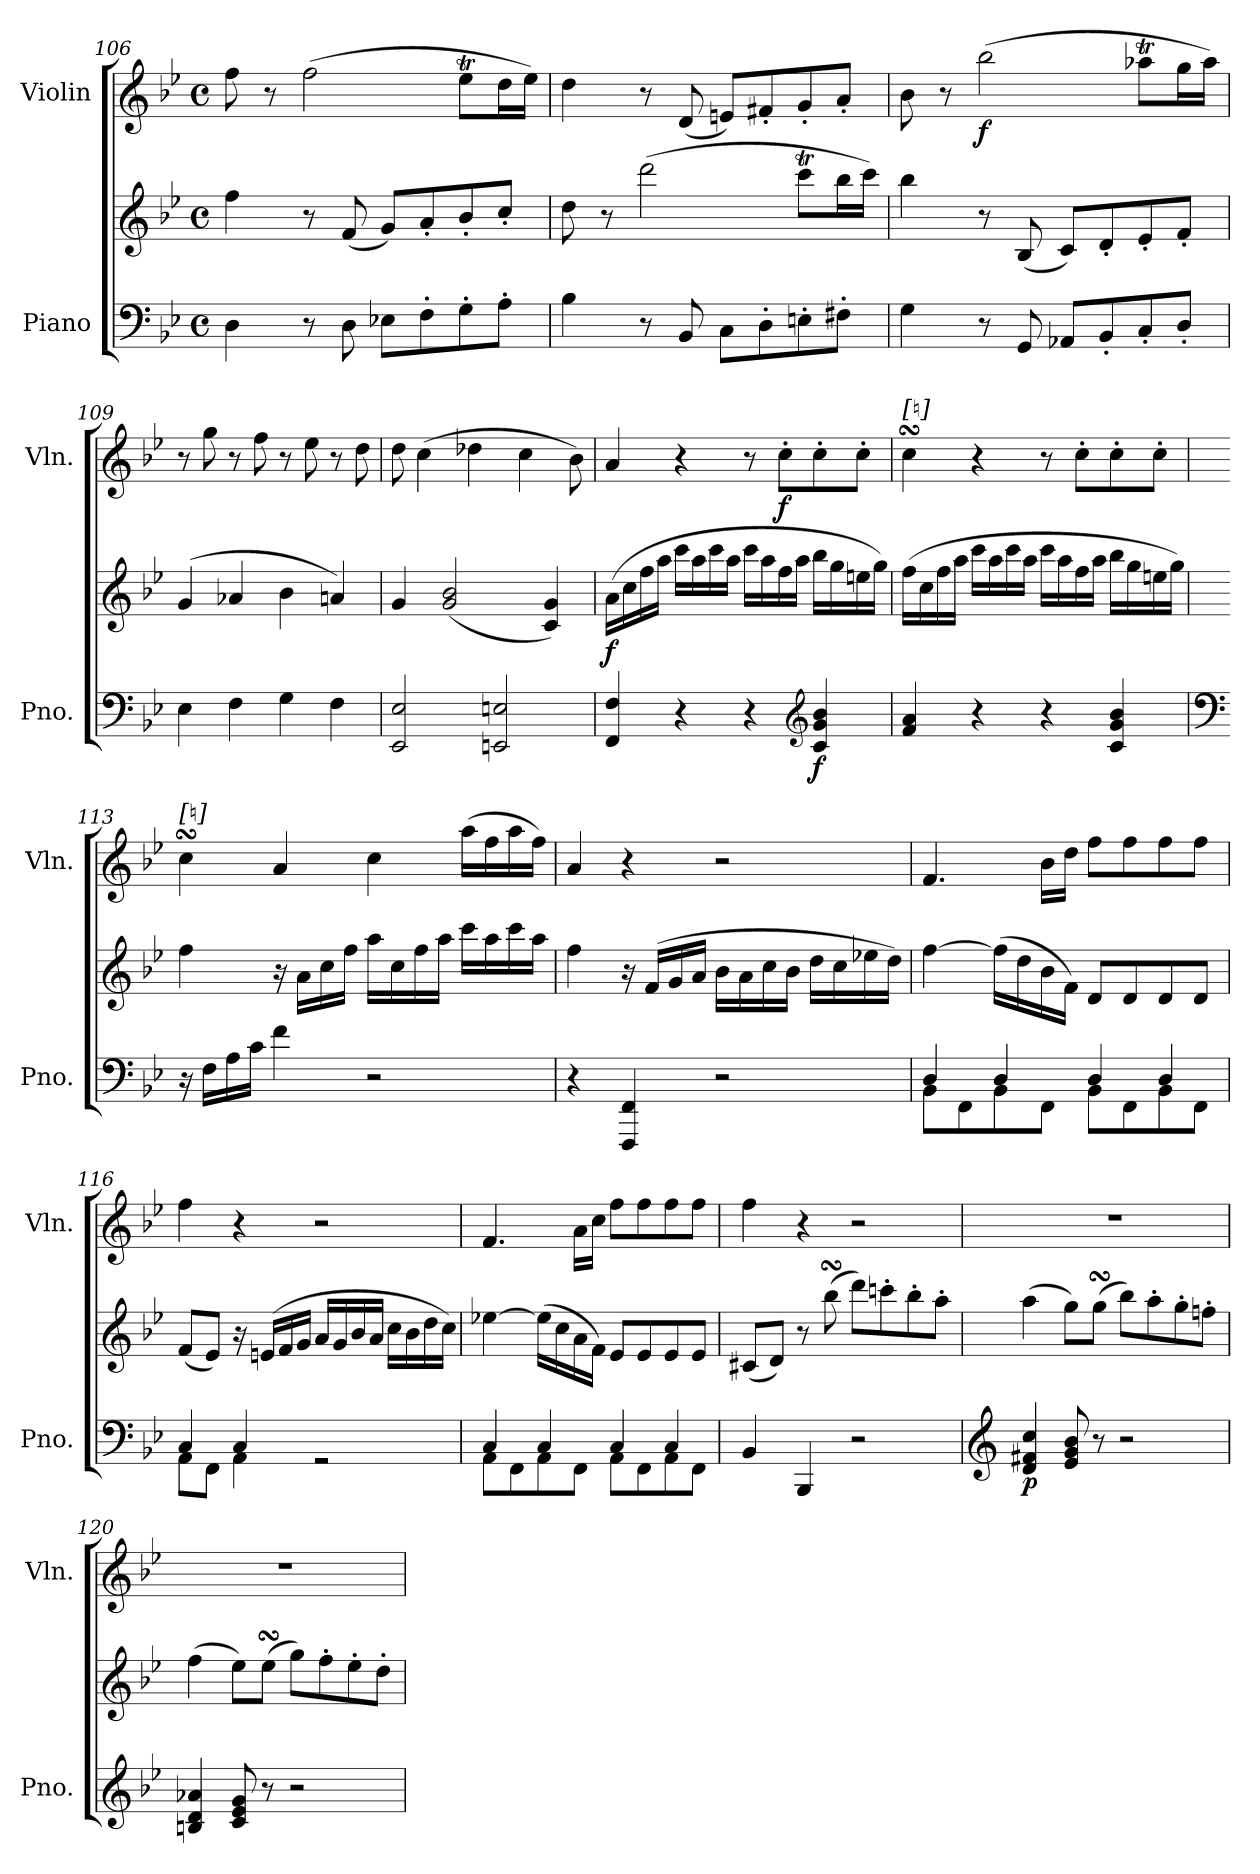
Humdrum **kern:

**kern	**kern	**dynam	**kern	**dynam
*part2	*part2	*part2	*part1	*part1
*staff3	*staff2	*staff2/3	*staff1	*staff1
*I"Piano	*	*	*I"Violin	*
*I'Pno.	*	*	*I'Vln.	*
*clefF4	*clefG2	*	*clefG2	*
*k[b-e-]	*k[b-e-]	*	*k[b-e-]	*
*M4/4	*M4/4	*	*M4/4	*
*met(c)	*met(c)	*	*met(c)	*
=106	=106	=106	=106	=106
4D\	4ff\	.	8ff\	.
.	.	.	8r	.
8r	8r	.	(>2ff\	.
8D\	(<8f/	.	.	.
8E-X\L	8g/L)	.	.	.
8F'\	8a'/	.	.	.
8G'\	8b-'/	.	8ee-T\L	.
8A'\J	8cc'/J	.	16dd\L	.
.	.	.	16ee-\JJ)	.
=107	=107	=107	=107	=107
4B-\	8dd\	.	4dd\	.
.	8r	.	.	.
8r	(>2ddd\	.	8r	.
8BB-/	.	.	(<8d/	.
8C\L	.	.	8en/L)	.
8D'\	.	.	8f#X'/	.
8En'\	8cccT\L	.	8g'/	.
8F#X'\J	16bb-\L	.	8a'/J	.
.	16ccc\JJ)	.	.	.
=108	=108	=108	=108	=108
4G\	4bb-\	.	8b-\	.
.	.	.	8r	.
!	!	!	!	!LO:DY:b
8r	8r	.	(>2bb-\	f
8GG/	(<8B-/	.	.	.
8AA-X/L	8c/L)	.	.	.
8BB-'/	8d'/	.	.	.
8C'/	8e-'/	.	8aa-XT\L	.
8D'/J	8f'/J	.	16gg\L	.
.	.	.	16aa-\JJ)	.
!!LO:LB:g=z
=109	=109	=109	=109	=109
4E-\	(>4g/	.	8r	.
.	.	.	8gg\	.
4F\	4a-X/	.	8r	.
.	.	.	8ff\	.
4G\	4b-\	.	8r	.
.	.	.	8ee-\	.
4F\	4an/)	.	8r	.
.	.	.	8dd\	.
=110	=110	=110	=110	=110
2EE-/ 2E-/	4g/	.	8dd\	.
.	.	.	(>4cc\	.
.	(<2g/ 2b-/	.	.	.
.	.	.	4dd-X\	.
2EEn/ 2En/	.	.	.	.
.	.	.	4cc\	.
.	4c/ 4g/)	.	.	.
.	.	.	8b-\)	.
=111	=111	=111	=111	=111
!	!	!LO:DY:b	!	!
4FF/ 4F/	(>16a\LL	f	4a/	.
.	16cc\	.	.	.
.	16ff\	.	.	.
.	16aa\JJ	.	.	.
4r	16ccc\LL	.	4r	.
.	16aa\	.	.	.
.	16ccc\	.	.	.
.	16aa\JJ	.	.	.
4r	16ccc\LL	.	8r	.
.	16aa\	.	.	.
!	!	!	!	!LO:DY:b
.	16ff\	.	8cc'\L	f
.	16aa\JJ	.	.	.
*clefG2	*	*	*	*
!	!	!LO:DY:b=2	!	!
4c/ 4g/ 4b-/	16bb-\LL	f	8cc'\	.
.	16gg\	.	.	.
.	16een\	.	8cc'\J	.
.	16gg\JJ)	.	.	.
=112	=112	=112	=112	=112
!	!	!	!LO:TX:a:t=[♮]	!
4f/ 4a/	(>16ff\LL	.	4ccsSSS\	.
.	16cc\	.	.	.
.	16ff\	.	.	.
.	16aa\JJ	.	.	.
4r	16ccc\LL	.	4r	.
.	16aa\	.	.	.
.	16ccc\	.	.	.
.	16aa\JJ	.	.	.
4r	16ccc\LL	.	8r	.
.	16aa\	.	.	.
.	16ff\	.	8cc'\L	.
.	16aa\JJ	.	.	.
4c/ 4g/ 4b-/	16bb-\LL	.	8cc'\	.
.	16gg\	.	.	.
.	16een\	.	8cc'\J	.
.	16gg\JJ)	.	.	.
!!LO:PB:g=z
=113	=113	=113	=113	=113
*clefF4	*	*	*	*
!	!	!	!LO:TX:a:t=[♮]	!
16r	4ff\	.	4ccsSSS\	.
16F\LL	.	.	.	.
16A\	.	.	.	.
16c\JJ	.	.	.	.
4f\	16r	.	4a/	.
.	16a\LL	.	.	.
.	16cc\	.	.	.
.	16ff\JJ	.	.	.
2r	16aa\LL	.	4cc\	.
.	16cc\	.	.	.
.	16ff\	.	.	.
.	16aa\JJ	.	.	.
.	16ccc\LL	.	(>16aa\LL	.
.	16aa\	.	16ff\	.
.	16ccc\	.	16aa\	.
.	16aa\JJ	.	16ff\JJ)	.
=114	=114	=114	=114	=114
4r	4ff\	.	4a/	.
4FFF/ 4FF/	16r	.	4r	.
.	(>16f/LL	.	.	.
.	16g/	.	.	.
.	16a/JJ	.	.	.
2r	16b-\LL	.	2r	.
.	16a\	.	.	.
.	16cc\	.	.	.
.	16b-\JJ	.	.	.
.	16dd\LL	.	.	.
.	16cc\	.	.	.
.	16ee-X\	.	.	.
.	16dd\JJ)	.	.	.
=115	=115	=115	=115	=115
*^	*	*	*	*
4D/	8BB-\L	[4ff\	.	4.f/	.
.	8FF\	.	.	.	.
4D/	8BB-\	(>16ff\LL]	.	.	.
.	.	16dd\	.	.	.
.	8FF\J	16b-\	.	16b-\LL	.
.	.	16f\JJ)	.	16dd\JJ	.
4D/	8BB-\L	8d/L	.	8ff\L	.
.	8FF\	8d/	.	8ff\	.
4D/	8BB-\	8d/	.	8ff\	.
.	8FF\J	8d/J	.	8ff\J	.
=116	=116	=116	=116	=116	=116
4C/	8AA\L	(<8f/L	.	4ff\	.
.	8FF\J	8e-/J)	.	.	.
4C/	4AA\	16r	.	4r	.
.	.	(>16en/LL	.	.	.
.	.	16f/	.	.	.
.	.	16g/JJ	.	.	.
2rGG	2ryy	16a/LL	.	2r	.
.	.	16g/	.	.	.
.	.	16b-/	.	.	.
.	.	16a/JJ	.	.	.
.	.	16cc\LL	.	.	.
.	.	16b-\	.	.	.
.	.	16dd\	.	.	.
.	.	16cc\JJ)	.	.	.
!!LO:LB:g=z
=117	=117	=117	=117	=117	=117
4C/	8AA\L	[4ee-X\	.	4.f/	.
.	8FF\	.	.	.	.
4C/	8AA\	(>16ee-\LL]	.	.	.
.	.	16cc\	.	.	.
.	8FF\J	16a\	.	16a\LL	.
.	.	16f\JJ)	.	16cc\JJ	.
4C/	8AA\L	8e-/L	.	8ff\L	.
.	8FF\	8e-/	.	8ff\	.
4C/	8AA\	8e-/	.	8ff\	.
.	8FF\J	8e-/J	.	8ff\J	.
*v	*v	*	*	*	*
=118	=118	=118	=118	=118
4BB-/	(<8c#X/L	.	4ff\	.
.	8d/J)	.	.	.
4BBB-/	8r	.	4r	.
!	!	!LO:DY:b	!	!
.	(>8bb-sSSs\	other-dynamics	.	.
2r	8ddd\L)	.	2r	.
.	8cccn'\	.	.	.
.	8bb-'\	.	.	.
.	8aa'\J	.	.	.
=119	=119	=119	=119	=119
*clefG2	*	*	*	*
!	!	!LO:DY:b=2	!	!
4d/ 4f#X/ 4cc/	(>4aa\	p	1r	.
8e-/ 8g/ 8b-/	8gg\L)	.	.	.
!	!	!LO:DY:b	!	!
8r	(>8ggsSSS\J	other-dynamics	.	.
2r	8bb-\L)	.	.	.
.	8aa'\	.	.	.
.	8gg'\	.	.	.
.	8ffn'\J	.	.	.
=120	=120	=120	=120	=120
4Bn/ 4d/ 4a-X/	(>4ff\	.	1r	.
8c/ 8e-/ 8g/	8ee-\L)	.	.	.
!	!	!LO:DY:b	!	!
8r	(>8ee-sSSs\J	other-dynamics	.	.
2r	8gg\L)	.	.	.
.	8ff'\	.	.	.
.	8ee-'\	.	.	.
.	8dd'\J	.	.	.
=	=	=	=	=
*-	*-	*-	*-	*-
